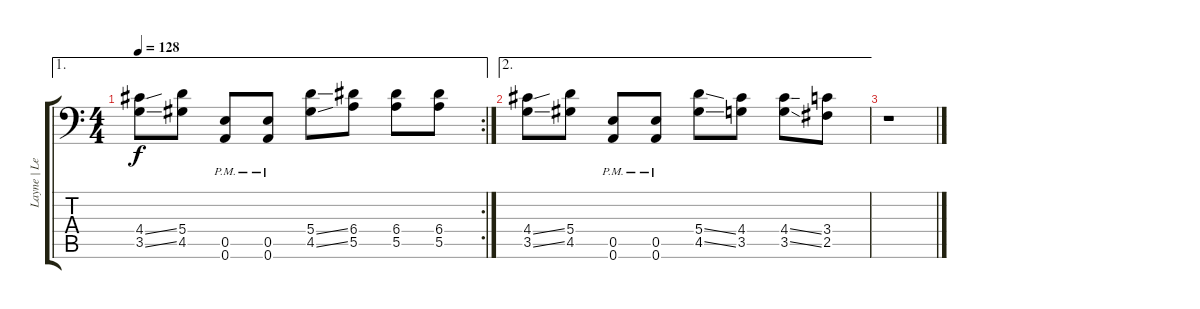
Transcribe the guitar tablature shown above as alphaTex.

\track ("Layne | Lead" "Layne | Le") {instrument distortionguitar}
\staff {score tabs}
\tuning (B3 Gb3 D3 A2 E2 A1) {hide}
\ae 1
\rc 2
\ts (4 4)
\tempo 128
\clef f4
\ks c
(4.4{ss} 3.5{ss}).8{dy f} (5.4 4.5).8 (0.5{pm} 0.6{pm}).8 (0.5{pm} 0.6{pm}).8 (5.4{ss} 4.5{ss}).8 (6.4 5.5).8 (6.4 5.5).8 (6.4 5.5).8 |
\ae 2
(4.4{ss} 3.5{ss}).8 (5.4 4.5).8 (0.5{pm} 0.6{pm}).8 (0.5{pm} 0.6{pm}).8 (5.4{ss} 4.5{ss}).8 (4.4 3.5).8 (4.4{ss} 3.5{ss}).8 (3.4 2.5).8 |
r.1
